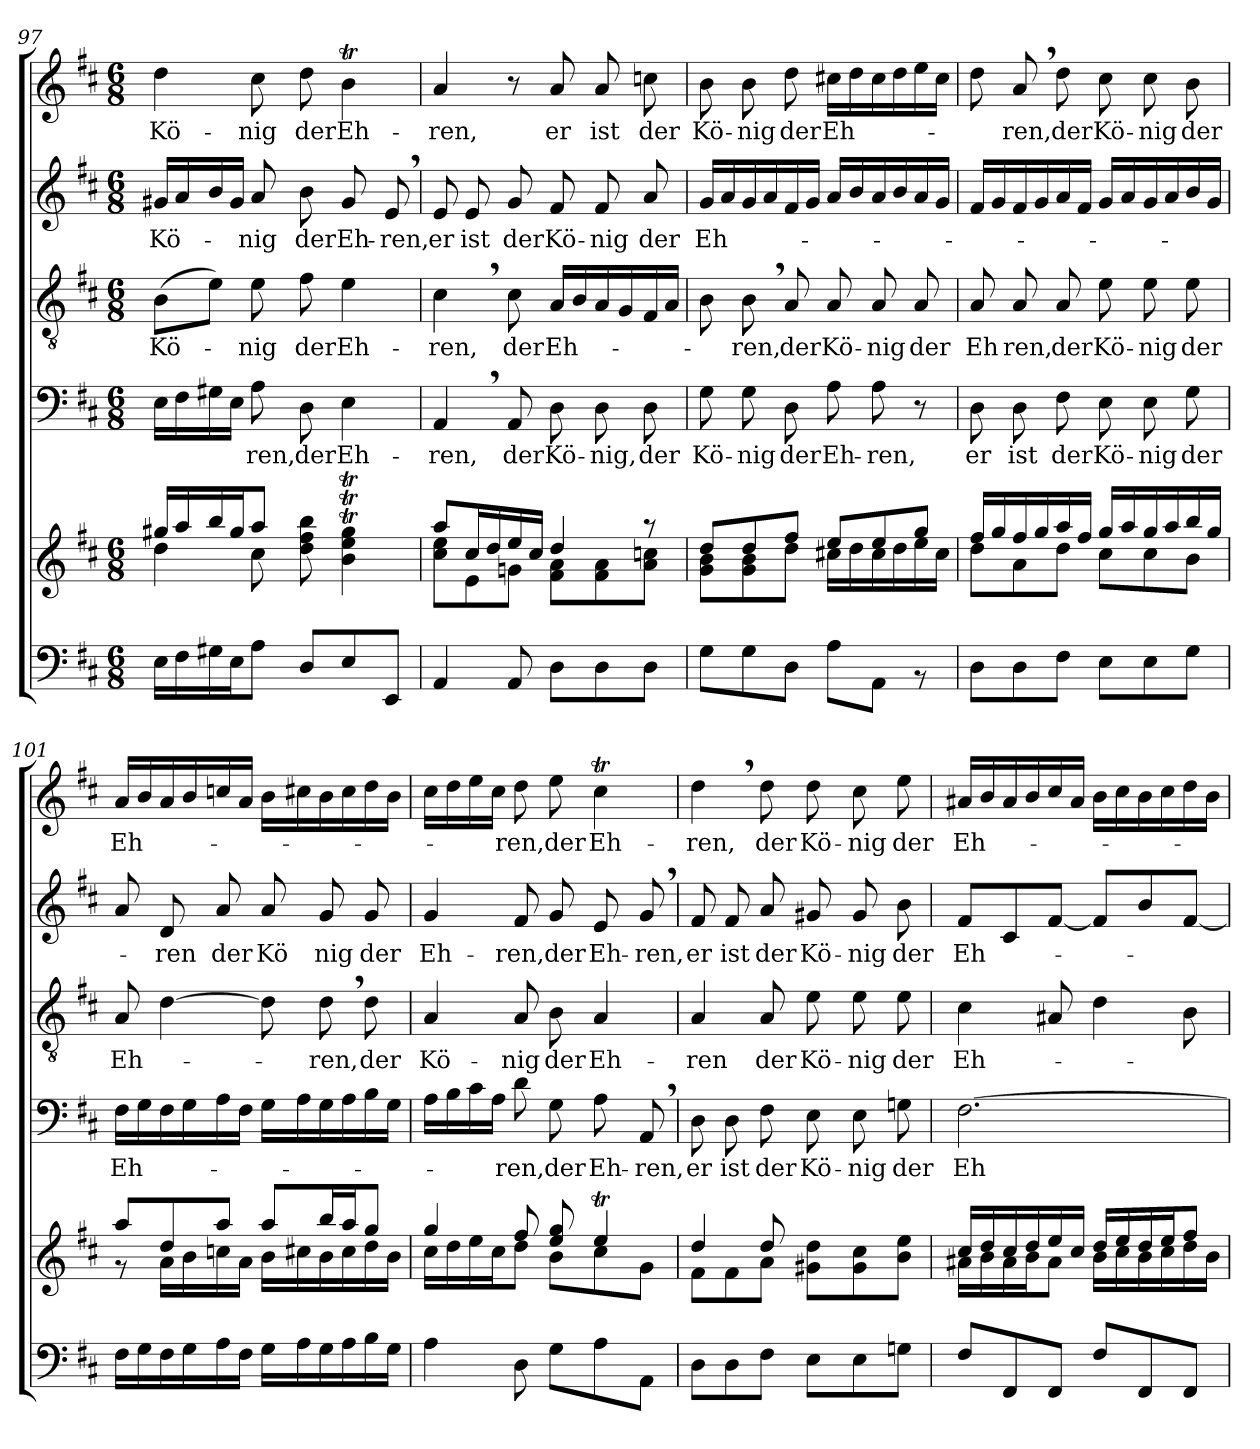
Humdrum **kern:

**kern	**kern	**kern	**text	**kern	**text	**kern	**text	**kern	**text
*part5	*part5	*part4	*part4	*part3	*part3	*part2	*part2	*part1	*part1
*staff6	*staff5	*staff4	*staff4	*staff3	*staff3	*staff2	*staff2	*staff1	*staff1
*clefF4	*clefG2	*clefF4	*	*clefGv2	*	*clefG2	*	*clefG2	*
*k[f#c#]	*k[f#c#]	*k[f#c#]	*	*k[f#c#]	*	*k[f#c#]	*	*k[f#c#]	*
*D:	*D:	*D:	*	*D:	*	*D:	*	*D:	*
*M6/8	*M6/8	*M6/8	*	*M6/8	*	*M6/8	*	*M6/8	*
=97	=97	=97	=97	=97	=97	=97	=97	=97	=97
*	*^	*	*	*	*	*	*	*	*
16E\LL	16gg#X/LL	4dd\	16E\LL	.	(>8B\L	Kö-	16g#X/LL	Kö-	4dd\	Kö-
16F#\	16aa/	.	16F#\	.	.	.	16a/	.	.	.
16G#X\	16bb/	.	16G#X\	.	8e\J)	.	16b/	.	.	.
16E\J	16gg#/J	.	16E\JJ	.	.	.	16g#/JJ	.	.	.
8A\J	8aa/J	8cc#\	8A\	-ren,	8e\	-nig	8a/	-nig	8cc#\	-nig
8D/L	8dd\ 8ff#\ 8bb\	4.ryy	8D\	der	8f#\	der	8b\	der	8dd\	der
8E/	4b\T 4ee\T 4gg#\T	.	4E\	Eh-	4e\	Eh-	8g#/	Eh-	4bT\	Eh-
8EE/J	.	.	.	.	.	.	8e,/	-ren,	.	.
!!LO:PB:g=z
=98	=98	=98	=98	=98	=98	=98	=98	=98	=98	=98
4AA/	8aa/L	8cc#\ 8ee\L	4AA,/	-ren,	4c#,\	-ren,	8e/	er	4a/	-ren,
.	16cc#/L	8e\	.	.	.	.	8e/	ist	.	.
.	16dd/	.	.	.	.	.	.	.	.	.
8AA/	16ee/	8gn\J	8AA/	der	8c#\	der	8g/	der	8r	.
.	16cc#/JJ	.	.	.	.	.	.	.	.	.
8D\L	4dd/	8f#\ 8a\L	8D\	Kö-	16A/LL	Eh-	8f#/	Kö-	8a/	er
.	.	.	.	.	16B/	.	.	.	.	.
8D\	.	8f#\ 8a\	8D\	-nig,	16A/	.	8f#/	-nig	8a/	ist
.	.	.	.	.	16G/	.	.	.	.	.
8D\J	8raa	8a\ 8ccn\J	8D\	der	16F#/	.	8a/	der	8ccn\	der
.	.	.	.	.	16A/JJ	.	.	.	.	.
=99	=99	=99	=99	=99	=99	=99	=99	=99	=99	=99
8G\L	8dd/L	8g\ 8b\L	8G\	Kö-	8B\	.	16g/LL	Eh­-	8b\	Kö-
.	.	.	.	.	.	.	16a/	.	.	.
8G\	8dd/	8g\ 8b\	8G\	-nig	8B,\	-ren,	16g/	.	8b\	-nig
.	.	.	.	.	.	.	16a/	.	.	.
8D\J	8ff#/J	8dd\J	8D\	der	8A/	der	16f#/	.	8dd\	der
.	.	.	.	.	.	.	16g/JJ	.	.	.
8A\L	8ee/L	16cc#X\LL	8A\	Eh-	8A/	Kö-	16a/LL	.	16cc#X\LL	Eh­-
.	.	16dd\	.	.	.	.	16b/	.	16dd\	.
8AA\J	8ee/	16cc#\	8A\	-ren,	8A/	-nig	16a/	.	16cc#\	.
.	.	16dd\	.	.	.	.	16b/	.	16dd\	.
8rBB	8gg/J	16ee\	8r	.	8A/	der	16a/	.	16ee\	.
.	.	16cc#\JJ	.	.	.	.	16g/JJ	.	16cc#\JJ	.
=100	=100	=100	=100	=100	=100	=100	=100	=100	=100	=100
8D\L	16ff#/LL	8dd\L	8D\	er	8A/	Eh	16f#/LL	.	8dd\	.
.	16gg/	.	.	.	.	.	16g/	.	.	.
8D\	16ff#/	8a\	8D\	ist	8A/	ren,	16f#/	.	8a,/	-ren,
.	16gg/	.	.	.	.	.	16g/	.	.	.
8F#\J	16aa/	8dd\J	8F#\	der	8A/	der	16a/	.	8dd\	der
.	16ff#/JJ	.	.	.	.	.	16f#/JJ	.	.	.
8E\L	16gg/LL	8cc#\L	8E\	Kö-	8e\	Kö-	16g/LL	.	8cc#\	Kö-
.	16aa/	.	.	.	.	.	16a/	.	.	.
8E\	16gg/	8cc#\	8E\	-nig	8e\	-nig	16g/	.	8cc#\	-nig
.	16aa/	.	.	.	.	.	16a/	.	.	.
8G\J	16bb/	8b\J	8G\	der	8e\	der	16b/	.	8b\	der
.	16gg/JJ	.	.	.	.	.	16g/JJ	.	.	.
!!LO:LB:g=z
=101	=101	=101	=101	=101	=101	=101	=101	=101	=101	=101
16F#\LL	8aa/L	8rg	16F#\LL	Eh­-	8A/	Eh-	8a/	.	16a/LL	Eh­-
16G\	.	.	16G\	.	.	.	.	.	16b/	.
16F#\	8dd/	16a\LL	16F#\	.	[4d\	.	8d/	-ren	16a/	.
16G\	.	16b\	16G\	.	.	.	.	.	16b/	.
16A\	8aa/J	16ccn\	16A\	.	.	.	8a/	der	16ccn/	.
16F#\JJ	.	16a\JJ	16F#\JJ	.	.	.	.	.	16a/JJ	.
16G\LL	8aa/L	16b\LL	16G\LL	.	8d\]	.	8a/	Kö	16b\LL	.
16A\	.	16cc#X\	16A\	.	.	.	.	.	16cc#X\	.
16G\	16bb/L	16b\	16G\	.	8d,\	-ren,	8g/	nig	16b\	.
16A\	16aa/J	16cc#\	16A\	.	.	.	.	.	16cc#\	.
16B\	8gg/J	16dd\	16B\	.	8d\	der	8g/	der	16dd\	.
16G\JJ	.	16b\JJ	16G\JJ	.	.	.	.	.	16b\JJ	.
=102	=102	=102	=102	=102	=102	=102	=102	=102	=102	=102
4A\	4gg/	16cc#\LL	16A\LL	.	4A/	Kö-	4g/	Eh-	16cc#\LL	.
.	.	16dd\	16B\	.	.	.	.	.	16dd\	.
.	.	16ee\	16c#\	.	.	.	.	.	16ee\	.
.	.	16cc#\J	16A\JJ	.	.	.	.	.	16cc#\JJ	.
8D\	8ff#/	8dd\J	8d\	-ren,	8A/	-nig	8f#/	-ren,	8dd\	-ren,
8G\L	8ee/ 8gg/	8b\L	8G\	der	8B\	der	8g/	der	8ee\	der
8A\	4eeT/	8cc#\	8A\	Eh-	4A/	Eh-	8e/	Eh-	4cc#t\	Eh-
8AA\J	.	8g\J	8AA,/	-ren,	.	.	8g,/	-ren,	.	.
=103	=103	=103	=103	=103	=103	=103	=103	=103	=103	=103
8D\L	4dd/	8f#\L	8D\	er	4A/	-ren	8f#/	er	4dd,\	-ren,
8D\	.	8f#\	8D\	ist	.	.	8f#/	ist	.	.
8F#\J	8dd/	8a\J	8F#\	der	8A/	der	8a/	der	8dd\	der
8E\L	8g#X\ 8dd\L	4.ryy	8E\	Kö-	8e\	Kö-	8g#X/	Kö-	8dd\	Kö-
8E\	8g#\ 8cc#\	.	8E\	-nig	8e\	-nig	8g#/	-nig	8cc#\	-nig
8Gn\J	8b\ 8ee\J	.	8Gn\	der	8e\	der	8b\	der	8ee\	der
!!LO:PB:g=z
=104	=104	=104	=104	=104	=104	=104	=104	=104	=104	=104
8F#/L	16cc#/LL	16a#X\LL	[2.F#\	Eh-	4c#\	Eh­-	8f#/L	Eh­-	16a#X/LL	Eh­-
.	16dd/	16b\	.	.	.	.	.	.	16b/	.
8FF#/	16cc#/	16a#\	.	.	.	.	8c#/	.	16a#/	.
.	16dd/	16b\J	.	.	.	.	.	.	16b/	.
8FF#/J	16ee/	8a#\J	.	.	8A#X/	.	[8f#/J	.	16cc#/	.
.	16cc#/JJ	.	.	.	.	.	.	.	16a#/JJ	.
8F#/L	16dd/LL	16b\LL	.	.	4d\	.	8f#/L]	.	16b\LL	.
.	16ee/	16cc#\	.	.	.	.	.	.	16cc#\	.
8FF#/	16dd/	16b\	.	.	.	.	8b/	.	16b\	.
.	16ee/J	16cc#\	.	.	.	.	.	.	16cc#\	.
8FF#/J	8ff#/J	16dd\	.	.	8B\	.	[8f#/J	.	16dd\	.
.	.	16b\JJ	.	.	.	.	.	.	16b\JJ	.
*	*v	*v	*	*	*	*	*	*	*	*
=	=	=	=	=	=	=	=	=	=
*-	*-	*-	*-	*-	*-	*-	*-	*-	*-
